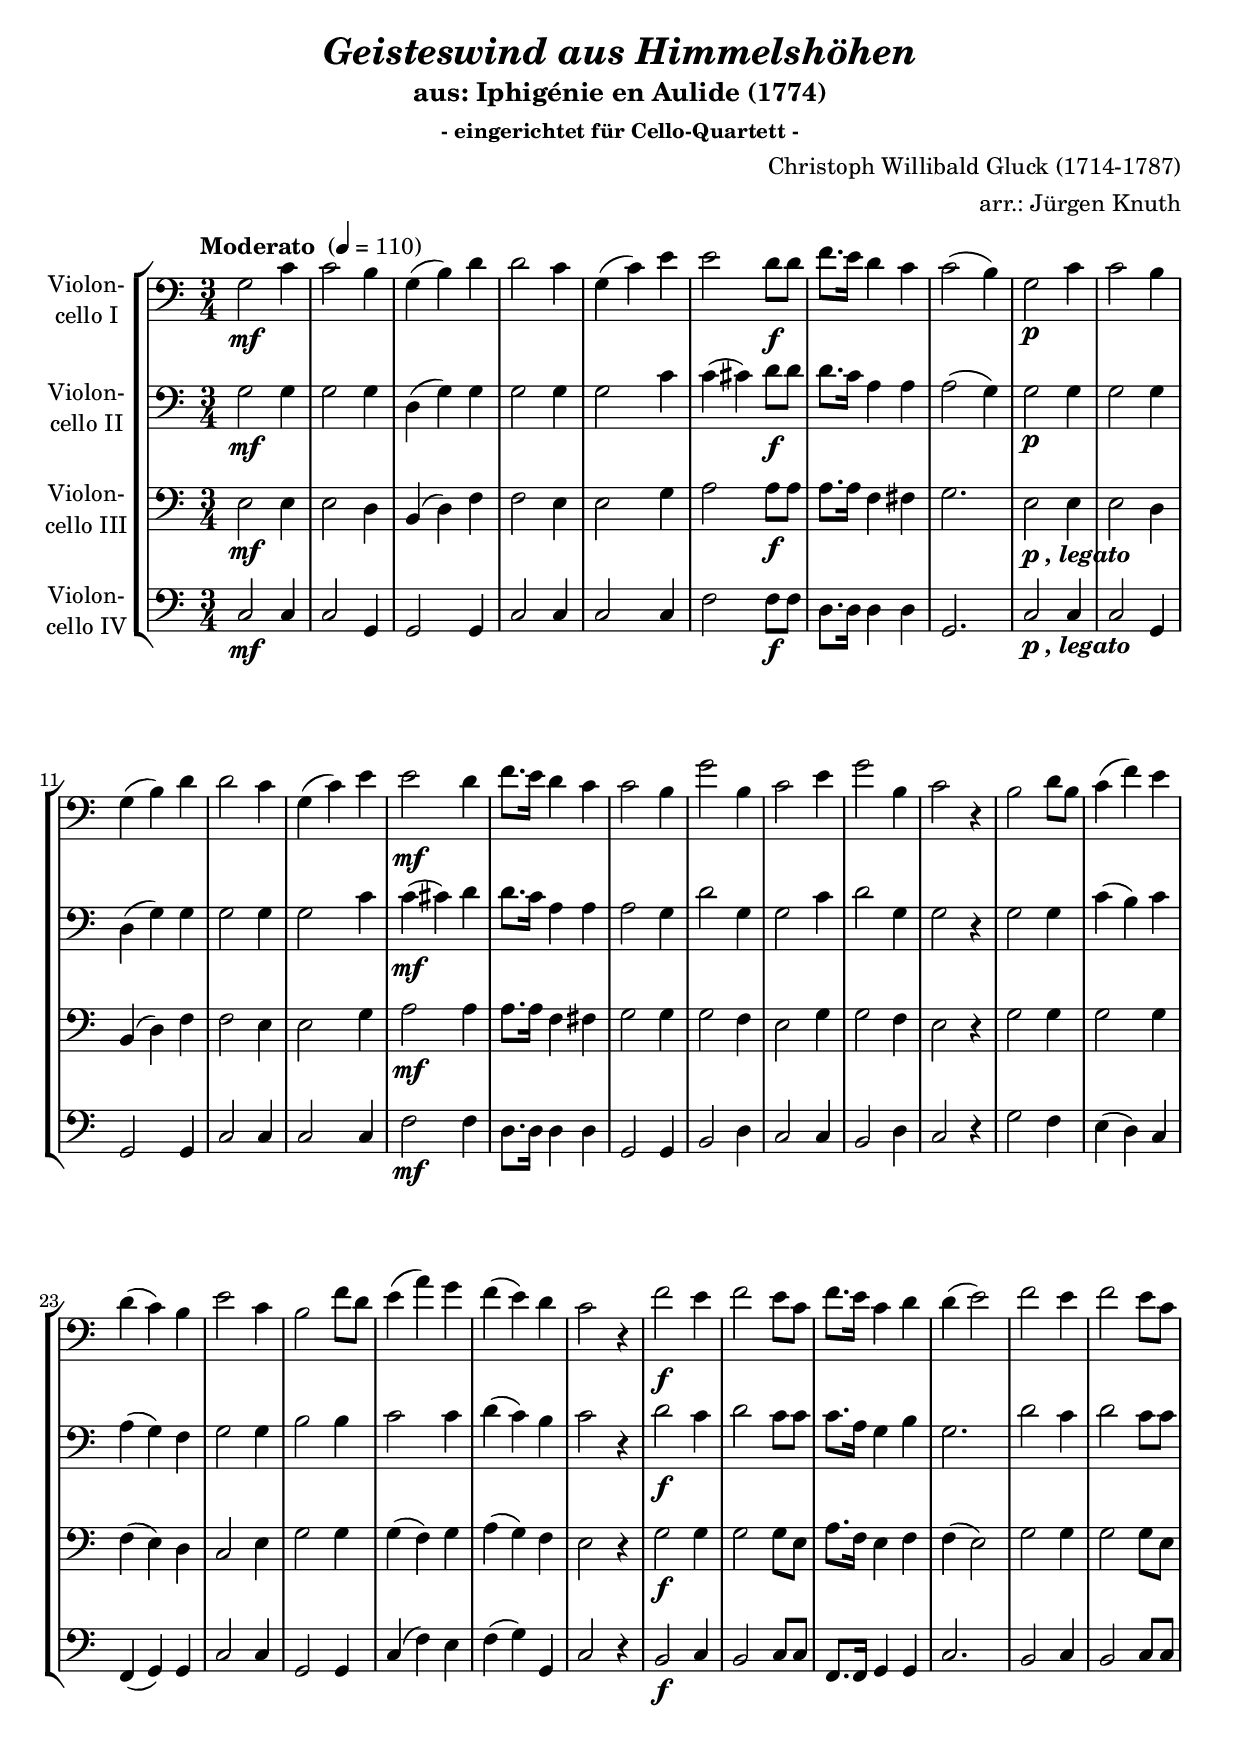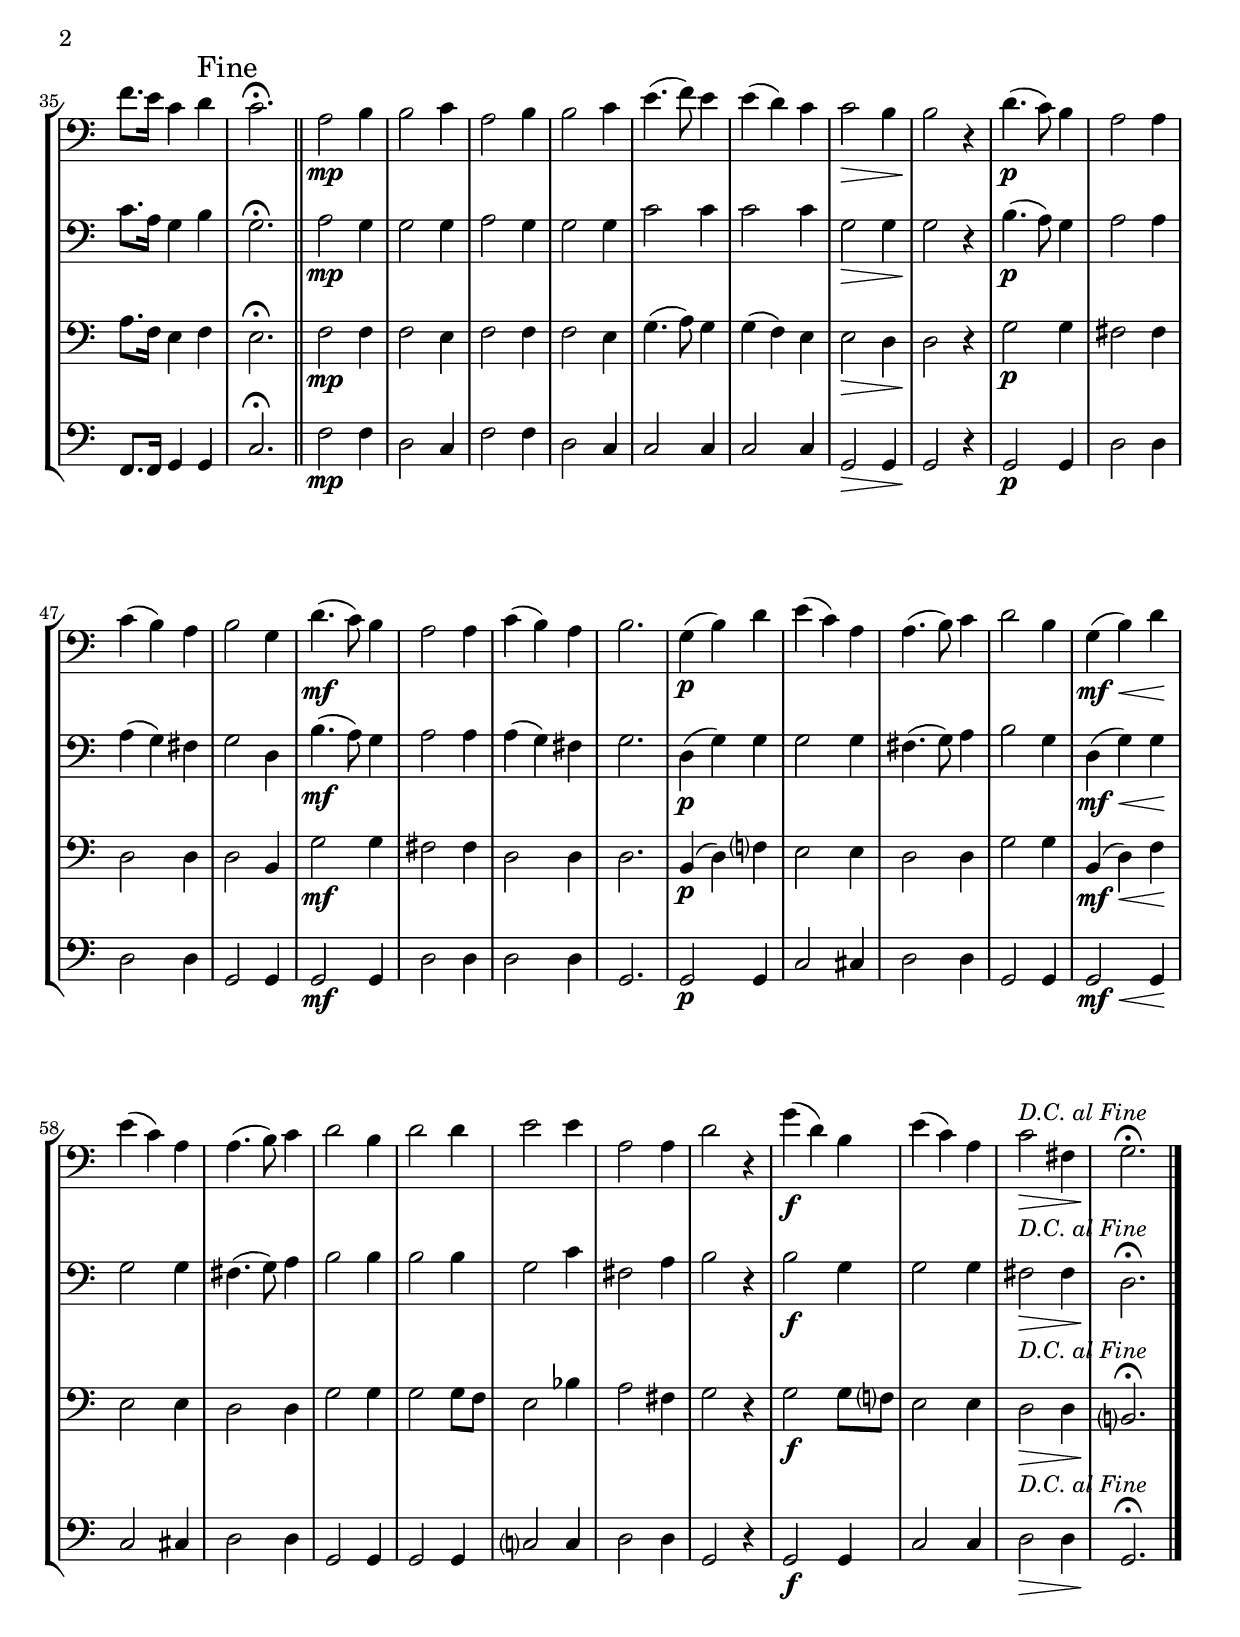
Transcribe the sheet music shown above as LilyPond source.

\version "2.14.2"
\include "deutsch.ly"

#(set-global-staff-size 20.25)

\header {
  title       = \markup \bold \italic "Geisteswind aus Himmelshöhen"
  subtitle    = "aus: Iphigénie en Aulide (1774)"
  subsubtitle = "- eingerichtet für Cello-Quartett -"
  composer    = "Christoph Willibald Gluck (1714-1787)"
  arranger    = "arr.: Jürgen Knuth"
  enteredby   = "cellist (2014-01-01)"
}

voiceconsts = {
 \key c \major
 \clef "bass"
 \time 3/4
 \numericTimeSignature
 \compressFullBarRests
 \tempo "Moderato " 4=110
}

mihi = "clarinet"
milo = "bassoon"

dcaf = \markup \italic "D.C. al Fine"
fine = \mark \markup "Fine"
pleg = \markup { \dynamic p \bold \italic ", legato" }

va = \relative c' {
  \voiceconsts

  g2\mf c4
  c2 h4
  g( h) d
  d2 c4
  g( c) e
  e2 d8\f d

  f8. e16 d4 c
  c2( h4)
  g2\p c4
  c2 h4
  g( h) d
  d2 c4
  g( c) e
  e2\mf d4

  f8. e16 d4 c
  c2 h4
  g'2 h,4
  c2 e4
  g2 h,4
  c2 r4
  h2 d8 h
  c4( f) e

  d( c) h4
  e2 c4
  h2 f'8 d
  e4( a) g
  f( e) d
  c2 r4
  f2\f e4
  f2 e8 c

  f8. e16 c4 d
  d( e2)
  f e4
  f2 e8 c
  f8. e16 c4 d
  \fine c2.\fermata \bar "||"

  a2\mp h4
  h2 c4
  a2 h4
  h2 c4
  e4.( f8) e4
  e( d) c
  c2\> h4
  h2\! r4
  d4.(\p c8) h4

  a2 a4
  c( h) a
  h2 g4
  d'4.(\mf c8) h4
  a2 a4
  c( h) a
  h2.
  g4(\p h) d
  e( c) a

  a4.( h8) c4
  d2 h4
  g(\mf\< h) d\!
  e( c) a
  a4.( h8) c4
  d2 h4

  d2 d4
  e2 e4
  a,2 a4
  d2 r4
  g(\f d) h
  e( c) a
  c2\>^\dcaf fis,4
  g2.\fermata\! \bar "|."
}

vb = \relative c' {
  \voiceconsts

  g2\mf g4
  g2 g4
  d( g) g
  g2 g4
  g2 c4
  c( cis) d8\f d

  d8. c16 a4 a
  a2( g4)
  g2\p g4
  g2 g4
  d( g) g
  g2 g4
  g2 c4
  c(\mf cis) d

  d8. c16 a4 a
  a2 g4
  d'2 g,4
  g2 c4
  d2 g,4
  g2 r4
  g2 g4
  c( h) c

  a( g) f
  g2 g4
  h2 h4
  c2 c4
  d( c) h
  c2 r4
  d2\f c4
  d2 c8 c

  c8. a16 g4 h
  g2.
  d'2 c4
  d2 c8 c
  c8. a16 g4 h
  \fine g2.\fermata \bar "||"

  a2\mp g4
  g2 g4
  a2 g4
  g2 g4
  c2 c4
  c2 c4
  g2\> g4
  g2\! r4
  h4.(\p a8) g4

  a2 a4
  a( g) fis
  g2 d4
  h'4.(\mf a8) g4
  a2 a4
  a( g) fis
  g2.
  d4(\p g) g
  g2 g4

  fis4.( g8) a4
  h2 g4
  d(\mf\< g) g\!
  g2 g4
  fis4.( g8) a4
  h2 h4

  h2 h4
  g2 c4
  fis,2 a4
  h2 r4
  h2\f g4
  g2 g4
  fis2^\dcaf\> fis4
  d2.\fermata\! \bar "|."
}

vc = \relative c {
  \voiceconsts

  e2\mf e4
  e2 d4
  h( d) f
  f2 e4
  e2 g4
  a2 a8\f a

  a8. a16 f4 fis
  g2.
  e2_\pleg e4
  e2 d4
  h( d) f
  f2 e4
  e2 g4
  a2\mf a4

  a8. a16 f4 fis
  g2 g4
  g2 f4
  e2 g4
  g2 f4
  e2 r4
  g2 g4
  g2 g4

  f( e) d
  c2 e4
  g2 g4
  g( f) g
  a( g) f
  e2 r4
  g2\f g4
  g2 g8 e

  a8. f16 e4 f
  f( e2)
  g g4
  g2 g8 e
  a8. f16 e4 f
  \fine e2.\fermata \bar "||"

  f2\mp f4
  f2 e4
  f2 f4
  f2 e4
  g4.( a8) g4
  g( f) e
  e2\> d4
  d2\! r4
  g2\p g4

  fis2 fis4
  d2 d4
  d2 h4
  g'2\mf g4
  fis2 fis4
  d2 d4
  d2.
  h4(\p d) f?
  e2 e4

  d2 d4
  g2 g4
  h,(\mf\< d) f\!
  e2 e4
  d2 d4
  g2 g4

  g2 g8 f
  e2 b'4
  a2 fis4
  g2 r4
  g2\f g8 f?
  e2 e4
  d2\>^\dcaf d4
  h?2.\!\fermata \bar "|."
}

vd = \relative c {
  \voiceconsts

  c2\mf c4
  c2 g4
  g2 g4
  c2 c4
  c2 c4
  f2 f8\f f

  d8. d16 d4 d
  g,2.
  c2_\pleg c4
  c2 g4
  g2 g4
  c2 c4
  c2 c4
  f2\mf f4

  d8. d16 d4 d
  g,2 g4
  h2 d4
  c2 c4
  h2 d4
  c2 r4
  g'2 f4
  e( d) c

  f,( g) g
  c2 c4
  g2 g4
  c( f) e
  f( g) g,
  c2 r4
  h2\f c4
  h2 c8 c

  f,8. f16 g4 g
  c2.
  h2 c4
  h2 c8 c
  f,8. f16 g4 g
  \fine c2.\fermata \bar "||"

  f2\mp f4
  d2 c4
  f2 f4
  d2 c4
  c2 c4
  c2 c4
  g2\> g4
  g2\! r4
  g2\p g4

  d'2 d4
  d2 d4
  g,2 g4
  g2\mf g4
  d'2 d4
  d2 d4
  g,2.
  g2\p g4
  c2 cis4

  d2 d4
  g,2 g4
  g2\mf\< g4\!
  c2 cis4
  d2 d4
  g,2 g4

  g2 g4
  c?2 c4
  d2 d4
  g,2 r4
  g2\f g4
  c2 c4
  d2\>^\dcaf d4
  g,2.\!\fermata \bar "|."
}


music = \new StaffGroup <<
      \new Staff {
	\set Staff.midiInstrument = \mihi
	\set Staff.instrumentName = \markup \center-column { "Violon-" "cello I" }
	\transpose c c { \va }
      }

      \new Staff {
	\set Staff.midiInstrument = \milo
	\set Staff.instrumentName = \markup \center-column { "Violon-" "cello II" }
	\transpose c c { \vb }
      }

      \new Staff {
	\set Staff.midiInstrument = \milo
	\set Staff.instrumentName = \markup \center-column { "Violon-" "cello III" }
	\transpose c c { \vc }
      }

      \new Staff {
	\set Staff.midiInstrument = \milo
	\set Staff.instrumentName = \markup \center-column { "Violon-" "cello IV" }
	\transpose c c { \vd }
      }
>>

\book {
  \score {
    \music
    \layout {}
  }

  \score {
    \unfoldRepeats \music

    \midi {
      \context {
        \Score
      }
    }
  }
}
